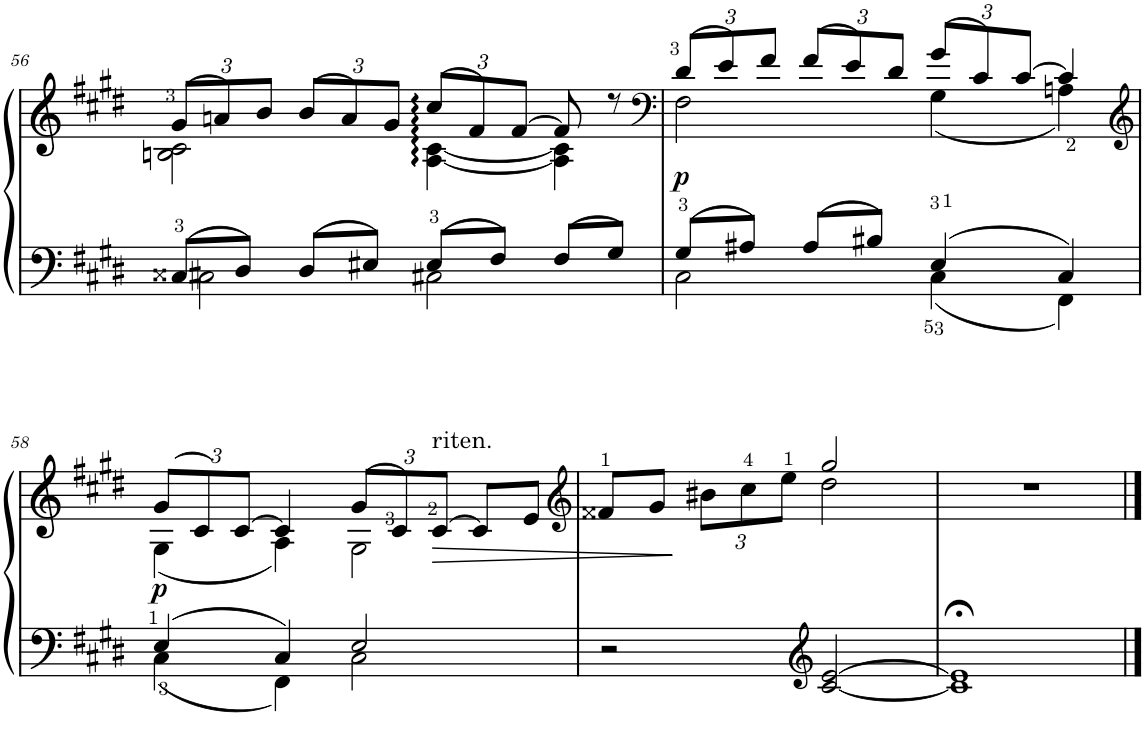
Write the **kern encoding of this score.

**kern	**kern	**dynam
*part1	*part1	*part1
*staff2	*staff1	*staff1/2
*I"Piano	*	*
*I'Pno.	*	*
!!LO:PB:g=z
*clefF4	*clefG2	*
*k[f#c#g#d#]	*k[f#c#g#d#]	*
*M4/4	*M4/4	*
*met(c)	*met(c)	*
=56	=56	=56
*^	*	*
*	*	*Xbrackettup	*
*	*	*^	*
8C##X/L	2C#X\	(12g#/L	2Bn\ 2c#\	.
.	.	12an/)	.	.
8D#/J	.	.	.	.
.	.	12b/J	.	.
8D#/L	.	(12b/L	.	.
.	.	12a/)	.	.
8E#X/J	.	.	.	.
.	.	12g#/J	.	.
8E#/L	2C#X\	(12cc#/L	[4A\ [4c#\	.
.	.	12f#/)	.	.
8F#/J	.	.	.	.
.	.	[12f#/J	.	.
8F#/L	.	8f#/]	4A\] 4c#\]	.
8G#/J	.	8r	.	.
=57	=57	=57	=57	=57
*	*	*clefF4	*	*
!	!	!	!	!LO:DY:b
8G#/L	2C#\	(12d#/L	2F#\	p
.	.	12e/)	.	.
8A#X/J	.	.	.	.
.	.	12f#/J	.	.
8A#/L	.	(12f#/L	.	.
.	.	12e/)	.	.
8B#X/J	.	.	.	.
.	.	12d#/J	.	.
4E/	4C#\	(12g#/L	(4G#\	.
.	.	12c#/)	.	.
.	.	[12c#/J	.	.
4C#/	4FF#\	4c#/]	4An\)	.
!!LO:LB:g=z	!!
=58	=58	=58	=58	=58
*	*	*clefG2	*	*
!	!	!	!	!LO:DY:b
4E/	4C#\	(12g#/L	(4G#\	p
.	.	12c#/)	.	.
.	.	[12c#/J	.	.
4C#/	4FF#\	4c#/]	4A\)	.
2E/	2C#\	(12g#/L	2G#\	.
.	.	12c#/)	.	.
!	!	!LO:TX:a:t=riten.	!	!
!	!	!	!	!LO:HP:b
.	.	[12c#/J	.	>
.	.	8c#/L]	.	.
.	.	8e/J	.	.
*v	*v	*	*	*
*	*v	*v	*
.	.	]
=59	=59	=59
*	*clefG2	*
*	*^	*
2r	8f##X/L	2ryy	.
.	8g#/J	.	.
.	12b#X\L	.	.
.	12cc#\	.	.
.	12ee\J	.	.
*clefG2	*	*	*
[<2c#/ [2e/	2gg#/	2dd#\	.
*	*v	*v	*
=60	=60	=60
1c#];< 1e];<	1r	.
==	==	==
*-	*-	*-
